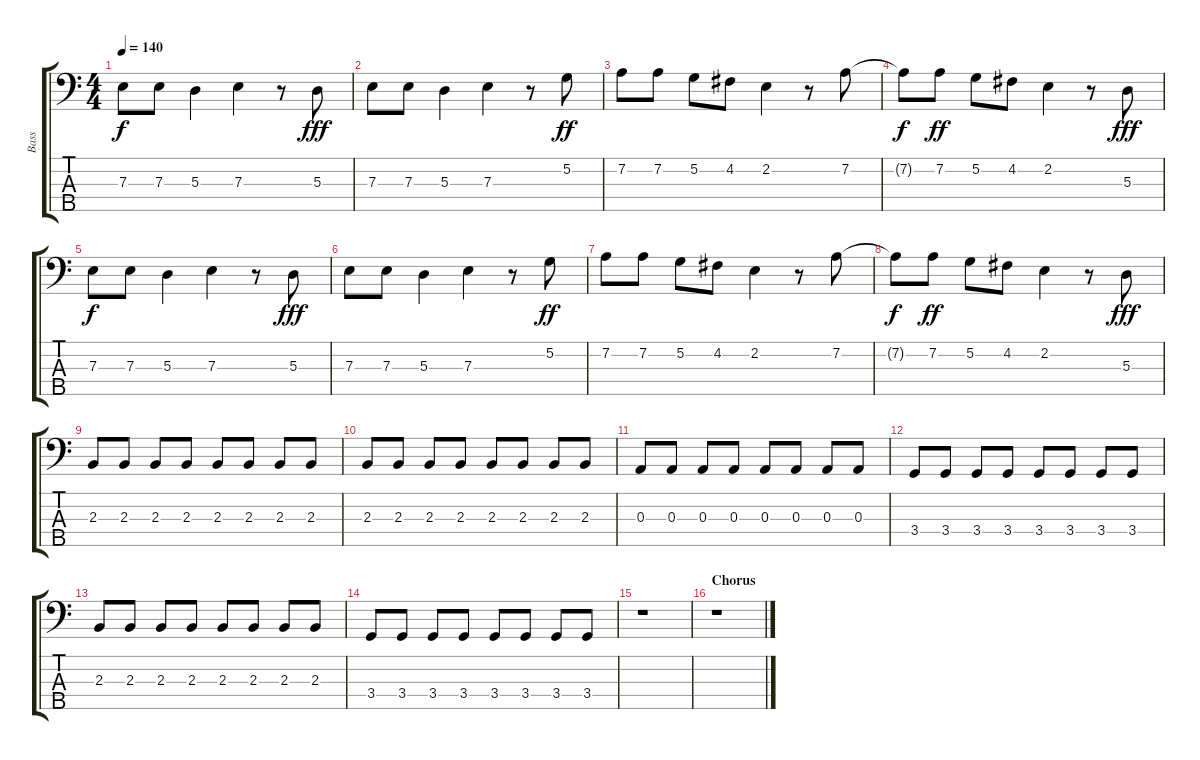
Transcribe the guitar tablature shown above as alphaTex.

\track ("Bass" "Bass") {instrument electricbasspick}
\staff {score tabs}
\tuning (G2 D2 A1 E1 B0) {hide}
\ts (4 4)
\tempo 140
\clef f4
\ks c
7.3.8{dy f} 7.3.8 5.3.4 7.3.4 r.8 5.3.8{dy fff} |
7.3.8 7.3.8 5.3.4 7.3.4 r.8 5.2.8{dy ff} |
7.2.8 7.2.8 5.2.8 4.2.8 2.2.4 r.8 7.2.8 |
7.2{t}.8{dy f} 7.2.8{dy ff} 5.2.8 4.2.8 2.2.4 r.8 5.3.8{dy fff} |
7.3.8{dy f} 7.3.8 5.3.4 7.3.4 r.8 5.3.8{dy fff} |
7.3.8 7.3.8 5.3.4 7.3.4 r.8 5.2.8{dy ff} |
7.2.8 7.2.8 5.2.8 4.2.8 2.2.4 r.8 7.2.8 |
7.2{t}.8{dy f} 7.2.8{dy ff} 5.2.8 4.2.8 2.2.4 r.8 5.3.8{dy fff} |
2.3.8 2.3.8 2.3.8 2.3.8 2.3.8 2.3.8 2.3.8 2.3.8 |
2.3.8 2.3.8 2.3.8 2.3.8 2.3.8 2.3.8 2.3.8 2.3.8 |
0.3.8 0.3.8 0.3.8 0.3.8 0.3.8 0.3.8 0.3.8 0.3.8 |
3.4.8 3.4.8 3.4.8 3.4.8 3.4.8 3.4.8 3.4.8 3.4.8 |
2.3.8 2.3.8 2.3.8 2.3.8 2.3.8 2.3.8 2.3.8 2.3.8 |
3.4.8 3.4.8 3.4.8 3.4.8 3.4.8 3.4.8 3.4.8 3.4.8 |
r.1 |
\section ("" "Chorus")
r.1
